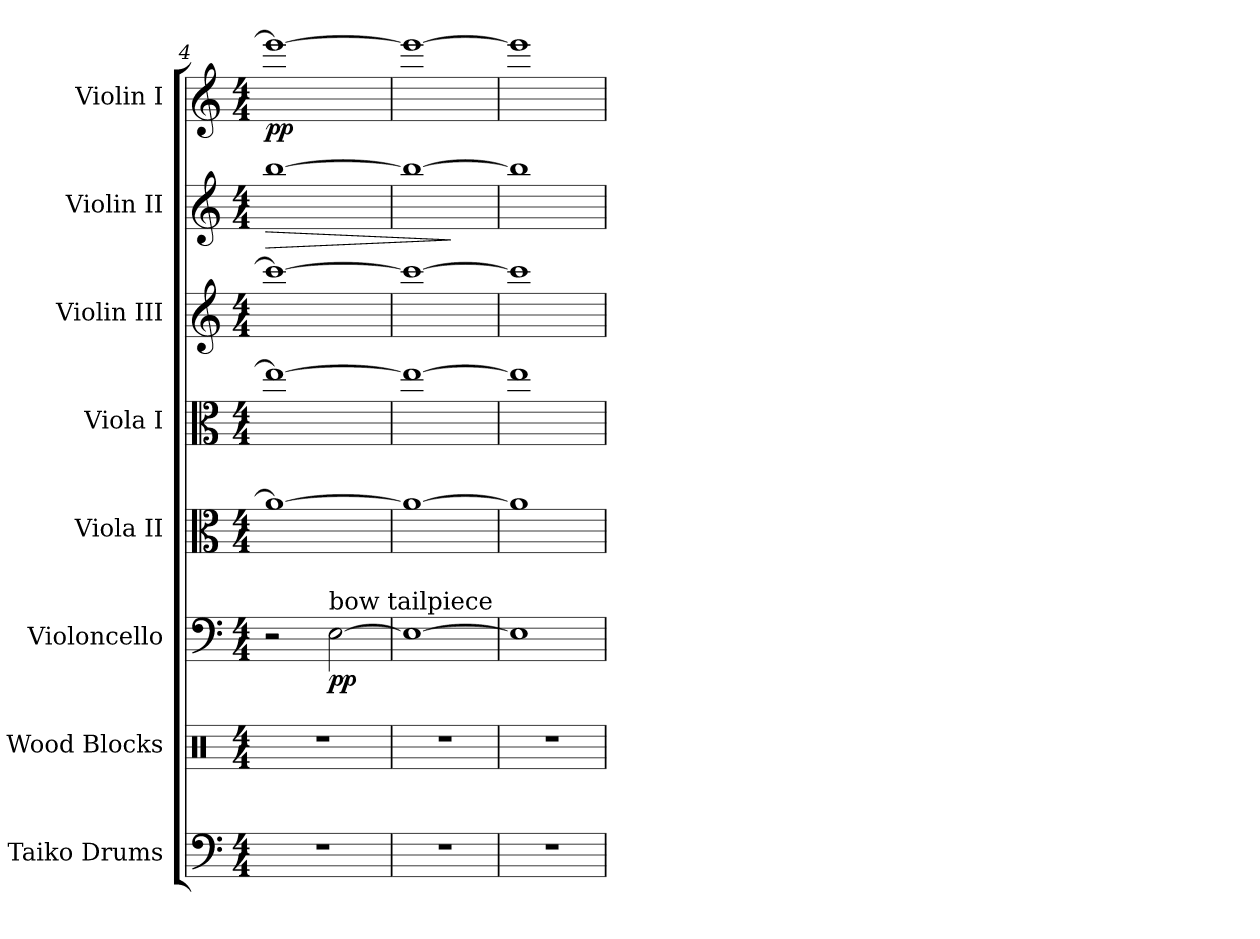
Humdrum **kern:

**kern	**kern	**kern	**dynam	**kern	**kern	**kern	**kern	**dynam	**kern	**dynam
*part8	*part7	*part6	*part6	*part5	*part4	*part3	*part2	*part2	*part1	*part1
*staff8	*staff7	*staff6	*staff6	*staff5	*staff4	*staff3	*staff2	*staff2	*staff1	*staff1
*I"Taiko Drums	*I"Wood Blocks	*I"Violoncello	*	*I"Viola II	*I"Viola I	*I"Violin III	*I"Violin II	*	*I"Violin I	*
*I'Taiko	*I'W.B.	*I'Vc.	*	*I'Vla.	*I'Vla.	*I'Vln.	*I'Vln. II	*	*I'Vln. I	*
*clefF4	*clefX	*clefF4	*	*clefC3	*clefC3	*clefG2	*clefG2	*	*clefG2	*
*ITrd-14c-24	*	*	*	*	*	*	*	*	*	*
*k[]	*k[]	*k[]	*	*k[]	*k[]	*k[]	*k[]	*	*k[]	*
*M4/4	*M4/4	*M4/4	*	*M4/4	*M4/4	*M4/4	*M4/4	*	*M4/4	*
=4	=4	=4	=4	=4	=4	=4	=4	=4	=4	=4
!	!	!	!	!	!	!	!	!LO:HP:b	!	!LO:DY:b
1r	1r	2r	.	1a_	1ee_	1ccc_	[1bb	>	1eee_	pp
!	!	!LO:TX:a:t=bow tailpiece	!	!	!	!	!	!	!	!
!	!	!	!LO:DY:b	!	!	!	!	!	!	!
.	.	[2E\	pp	.	.	.	.	.	.	.
=5	=5	=5	=5	=5	=5	=5	=5	=5	=5	=5
1r	1r	1E_	.	1a_	1ee_	1ccc_	1bb_	.	1eee_	.
.	.	.	.	.	.	.	.	]	.	.
=6	=6	=6	=6	=6	=6	=6	=6	=6	=6	=6
1r	1r	1E]	.	1a]	1ee]	1ccc]	1bb]	.	1eee]	.
=	=	=	=	=	=	=	=	=	=	=
*-	*-	*-	*-	*-	*-	*-	*-	*-	*-	*-
